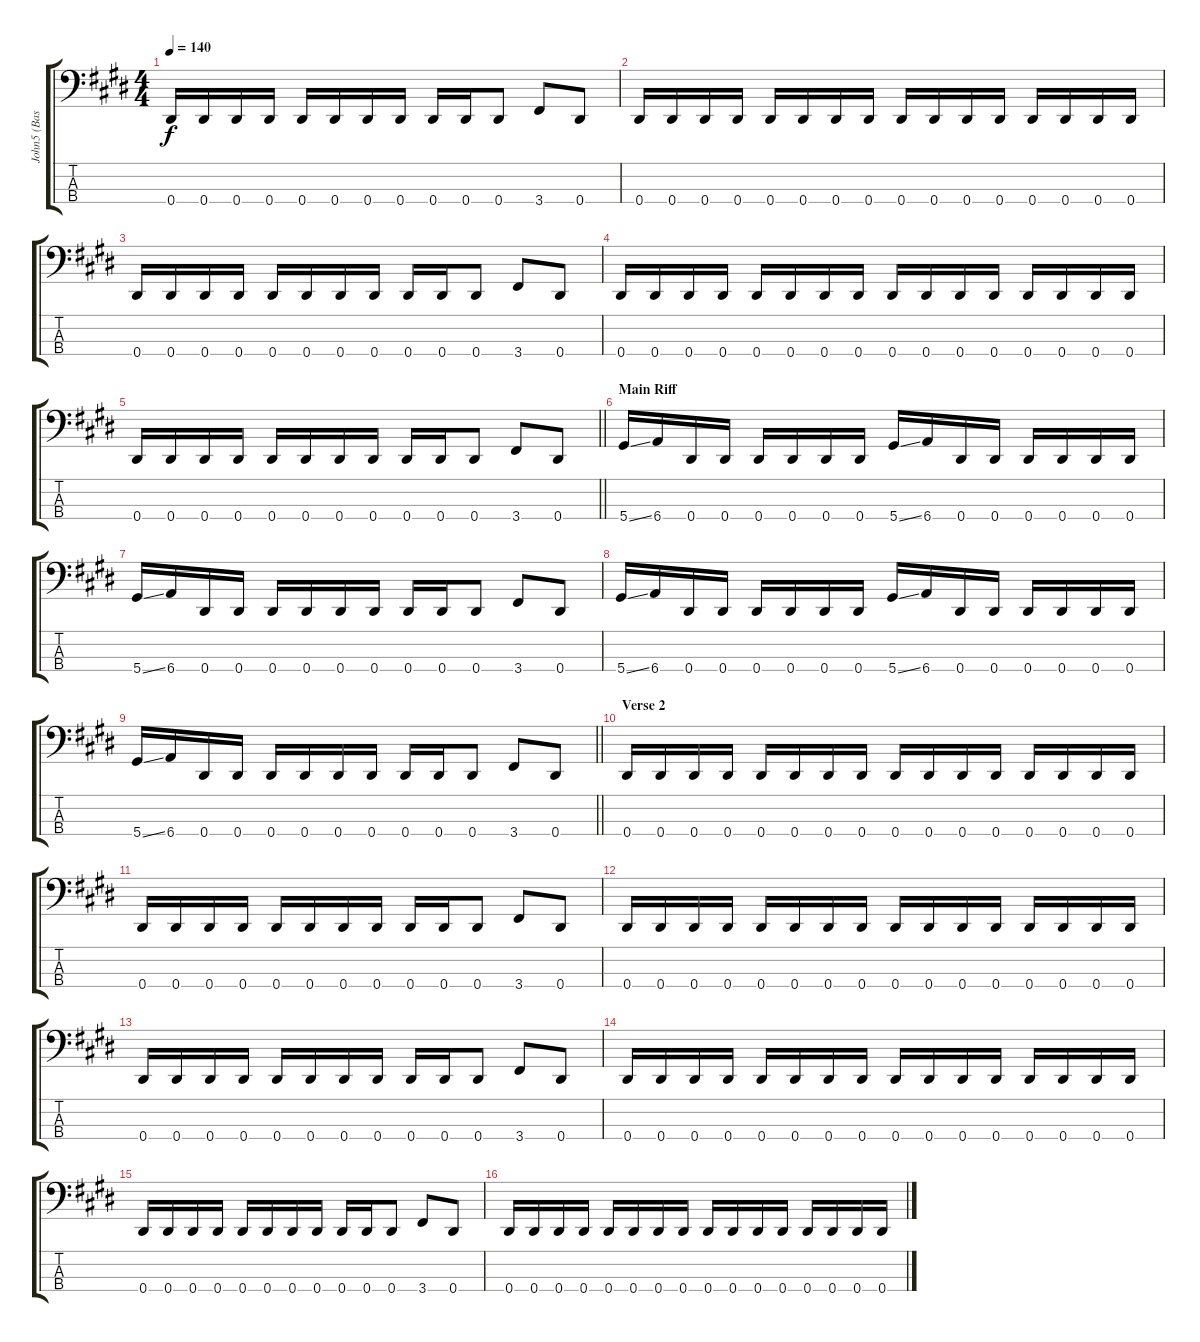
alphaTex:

\track ("John5 (Bass)" "John5 (Bas") {instrument electricbasspick}
\staff {score tabs}
\tuning (Gb2 Db2 Ab1 Eb1) {hide}
\ts (4 4)
\tempo 140
\clef f4
\ks e
0.4.16{dy f} 0.4.16 0.4.16 0.4.16 0.4.16 0.4.16 0.4.16 0.4.16 0.4.16 0.4.16 0.4.8 3.4.8 0.4.8 |
0.4.16 0.4.16 0.4.16 0.4.16 0.4.16 0.4.16 0.4.16 0.4.16 0.4.16 0.4.16 0.4.16 0.4.16 0.4.16 0.4.16 0.4.16 0.4.16 |
0.4.16 0.4.16 0.4.16 0.4.16 0.4.16 0.4.16 0.4.16 0.4.16 0.4.16 0.4.16 0.4.8 3.4.8 0.4.8 |
0.4.16 0.4.16 0.4.16 0.4.16 0.4.16 0.4.16 0.4.16 0.4.16 0.4.16 0.4.16 0.4.16 0.4.16 0.4.16 0.4.16 0.4.16 0.4.16 |
\barLineRight lightlight
0.4.16 0.4.16 0.4.16 0.4.16 0.4.16 0.4.16 0.4.16 0.4.16 0.4.16 0.4.16 0.4.8 3.4.8 0.4.8 |
\section ("" "Main Riff")
5.4{ss}.16 6.4.16 0.4.16 0.4.16 0.4.16 0.4.16 0.4.16 0.4.16 5.4{ss}.16 6.4.16 0.4.16 0.4.16 0.4.16 0.4.16 0.4.16 0.4.16 |
5.4{ss}.16 6.4.16 0.4.16 0.4.16 0.4.16 0.4.16 0.4.16 0.4.16 0.4.16 0.4.16 0.4.8 3.4.8 0.4.8 |
5.4{ss}.16 6.4.16 0.4.16 0.4.16 0.4.16 0.4.16 0.4.16 0.4.16 5.4{ss}.16 6.4.16 0.4.16 0.4.16 0.4.16 0.4.16 0.4.16 0.4.16 |
\barLineRight lightlight
5.4{ss}.16 6.4.16 0.4.16 0.4.16 0.4.16 0.4.16 0.4.16 0.4.16 0.4.16 0.4.16 0.4.8 3.4.8 0.4.8 |
\section ("" "Verse 2")
0.4.16 0.4.16 0.4.16 0.4.16 0.4.16 0.4.16 0.4.16 0.4.16 0.4.16 0.4.16 0.4.16 0.4.16 0.4.16 0.4.16 0.4.16 0.4.16 |
0.4.16 0.4.16 0.4.16 0.4.16 0.4.16 0.4.16 0.4.16 0.4.16 0.4.16 0.4.16 0.4.8 3.4.8 0.4.8 |
0.4.16 0.4.16 0.4.16 0.4.16 0.4.16 0.4.16 0.4.16 0.4.16 0.4.16 0.4.16 0.4.16 0.4.16 0.4.16 0.4.16 0.4.16 0.4.16 |
0.4.16 0.4.16 0.4.16 0.4.16 0.4.16 0.4.16 0.4.16 0.4.16 0.4.16 0.4.16 0.4.8 3.4.8 0.4.8 |
0.4.16 0.4.16 0.4.16 0.4.16 0.4.16 0.4.16 0.4.16 0.4.16 0.4.16 0.4.16 0.4.16 0.4.16 0.4.16 0.4.16 0.4.16 0.4.16 |
0.4.16 0.4.16 0.4.16 0.4.16 0.4.16 0.4.16 0.4.16 0.4.16 0.4.16 0.4.16 0.4.8 3.4.8 0.4.8 |
0.4.16 0.4.16 0.4.16 0.4.16 0.4.16 0.4.16 0.4.16 0.4.16 0.4.16 0.4.16 0.4.16 0.4.16 0.4.16 0.4.16 0.4.16 0.4.16
